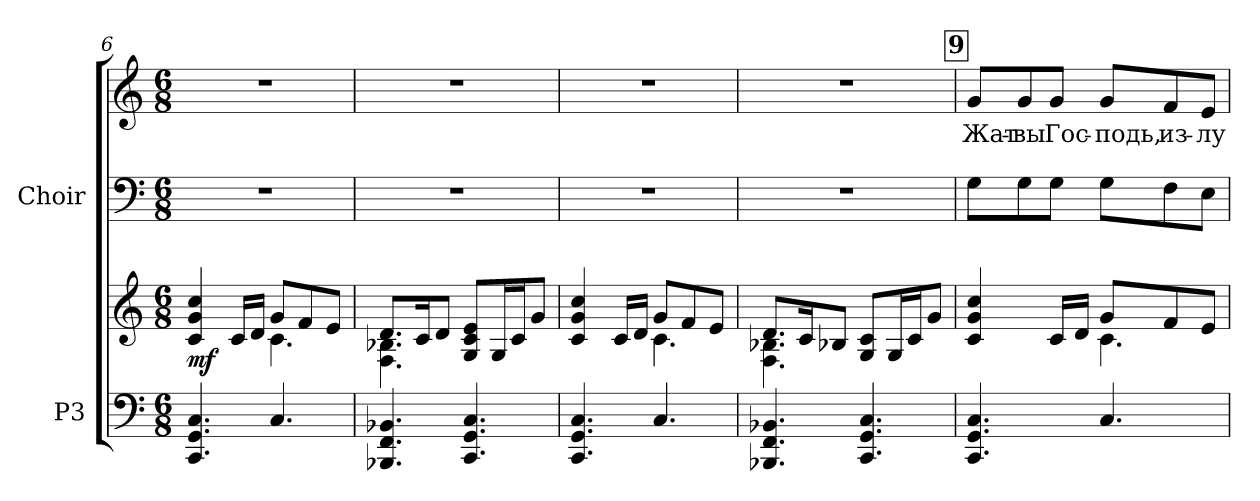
**kern	**kern	**dynam	**kern	**kern	**text	**dynam
*part2	*part2	*part2	*part1	*part1	*part1	*part1
*staff4	*staff3	*staff3/4	*staff2	*staff1	*staff1	*staff1/2
*I"P3	*	*	*I"Choir	*	*	*
!!LO:LB:g=z
*clefF4	*clefG2	*	*clefF4	*clefG2	*	*
*k[]	*k[]	*	*k[]	*k[]	*	*
*C:	*C:	*	*C:	*C:	*	*
*M6/8	*M6/8	*	*M6/8	*M6/8	*	*
=6	=6	=6	=6	=6	=6	=6
*	*^	*	*	*	*	*
!	!	!	!	!LO:N:vis=1	!LO:N:vis=1	!	!
4.CCi/ 4.GGi 4.Ci	4ci/ 4gi 4cci	4.ryy	mf	2.r	2.r	.	.
.	16ci/LL	.	.	.	.	.	.
.	16di/JJ	.	.	.	.	.	.
4.Ci/	8gi/L	4.ci\	.	.	.	.	.
.	8fi/	.	.	.	.	.	.
.	8ei/J	.	.	.	.	.	.
=7	=7	=7	=7	=7	=7	=7	=7
!	!	!	!	!LO:N:vis=1	!LO:N:vis=1	!	!
4.BBB-Xi/ 4.FFi 4.BB-Xi	8.di/L	4.Fi\ 4.B-Xi	.	2.r	2.r	.	.
.	16ci/k	.	.	.	.	.	.
.	8di/J	.	.	.	.	.	.
4.CCi/ 4.GGi 4.Ci	8Gi/ 8ci 8eiL	4.ryy	.	.	.	.	.
.	16Gi/L	.	.	.	.	.	.
.	16ci/J	.	.	.	.	.	.
.	8gi/J	.	.	.	.	.	.
=8	=8	=8	=8	=8	=8	=8	=8
!	!	!	!	!LO:N:vis=1	!LO:N:vis=1	!	!
4.CCi/ 4.GGi 4.Ci	4ci/ 4gi 4cci	4.ryy	.	2.r	2.r	.	.
.	16ci/LL	.	.	.	.	.	.
.	16di/JJ	.	.	.	.	.	.
4.Ci/	8gi/L	4.ci\	.	.	.	.	.
.	8fi/	.	.	.	.	.	.
.	8ei/J	.	.	.	.	.	.
=9	=9	=9	=9	=9	=9	=9	=9
!	!	!	!	!LO:N:vis=1	!LO:N:vis=1	!	!
4.BBB-Xi/ 4.FFi 4.BB-Xi	8.di/L	4.Fi\ 4.B-Xi	.	2.r	2.r	.	.
.	16ci/k	.	.	.	.	.	.
.	8B-Xi/J	.	.	.	.	.	.
4.CCi/ 4.GGi 4.Ci	8Gi/ 8ciL	4.ryy	.	.	.	.	.
.	16Gi/L	.	.	.	.	.	.
.	16ci/J	.	.	.	.	.	.
.	8gi/J	.	.	.	.	.	.
!!LO:LB:g=z
!!LO:REH:place=s1:color=#000000:enc=box:fs=13.0217:t=9
=10	=10	=10	=10	=10	=10	=10	=10
!	!	!	!	!	!	!LO:LY:b:color=#000000	!
4.CCi/ 4.GGi 4.Ci	4ci/ 4gi 4cci	4.ryy	.	8Gi\L	8gi/L	Жат-	mf mf
!	!	!	!	!	!	!LO:LY:b:color=#000000	!
.	.	.	.	8Gi\	8gi/	-вы	.
!	!	!	!	!	!	!LO:LY:b:color=#000000	!
.	16ci/LL	.	.	8Gi\J	8gi/J	Гос-	.
.	16di/JJ	.	.	.	.	.	.
!	!	!	!	!	!	!LO:LY:b:color=#000000	!
4.Ci/	8gi/L	4.ci\	.	8Gi\L	8gi/L	-подь,	.
!	!	!	!	!	!	!LO:LY:b:color=#000000	!
.	8fi/	.	.	8Fi\	8fi/	из-	.
!	!	!	!	!	!	!LO:LY:b:color=#000000	!
.	8ei/J	.	.	8Ei\J	8ei/J	-лу-	.
*	*v	*v	*	*	*	*	*
=	=	=	=	=	=	=
*-	*-	*-	*-	*-	*-	*-
